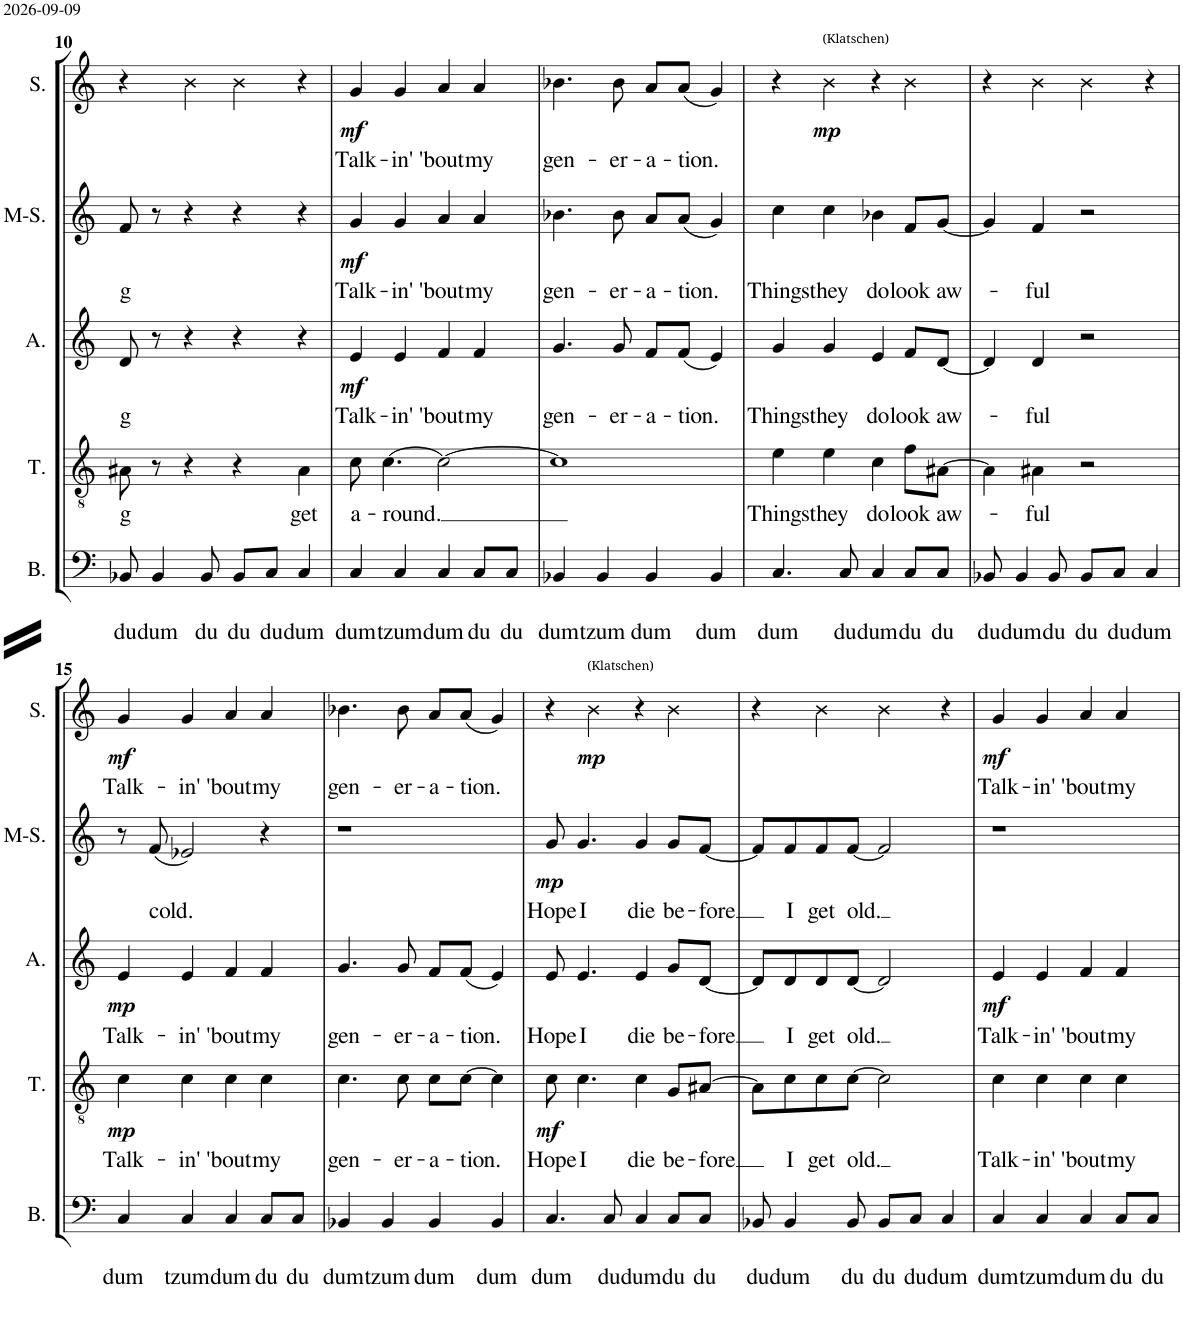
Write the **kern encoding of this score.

**kern	**text	**text	**kern	**text	**dynam	**kern	**text	**dynam	**kern	**text	**dynam	**kern	**text	**dynam
*part5	*part5	*part5	*part4	*part4	*part4	*part3	*part3	*part3	*part2	*part2	*part2	*part1	*part1	*part1
*staff5	*staff5	*staff5	*staff4	*staff4	*staff4	*staff3	*staff3	*staff3	*staff2	*staff2	*staff2	*staff1	*staff1	*staff1
*I"Bass	*	*	*I"Tenor	*	*	*I"Alto	*	*	*I"Mezzo-soprano	*	*	*I"Soprano	*	*
*I'B.	*	*	*I'T.	*	*	*I'A.	*	*	*I'M-S.	*	*	*I'S.	*	*
!!LO:PB:g=z
*clefF4	*	*	*clefGv2	*	*	*clefG2	*	*	*clefG2	*	*	*clefG2	*	*
*k[]	*	*	*k[]	*	*	*k[]	*	*	*k[]	*	*	*k[]	*	*
*M4/4	*	*	*M4/4	*	*	*M4/4	*	*	*M4/4	*	*	*M4/4	*	*
=10	=10	=10	=10	=10	=10	=10	=10	=10	=10	=10	=10	=10	=10	=10
!	!	!LO:LY:b	!	!LO:LY:b	!	!	!LO:LY:b	!	!	!LO:LY:b	!	!	!	!
8BB-X/	.	du	8A#X\	g	.	8d/	g	.	8f/	g	.	4r	.	.
!	!	!LO:LY:b	!	!	!	!	!	!	!	!	!	!	!	!
4BB-/	.	dum	8r	.	.	8r	.	.	8r	.	.	.	.	.
.	.	.	4r	.	.	4r	.	.	4r	.	.	4b\	.	.
!	!	!LO:LY:b	!	!	!	!	!	!	!	!	!	!	!	!
8BB-/	.	du	.	.	.	.	.	.	.	.	.	.	.	.
!	!	!LO:LY:b	!	!	!	!	!	!	!	!	!	!	!	!
8BB-/L	.	du	4r	.	.	4r	.	.	4r	.	.	4b\	.	.
!	!	!LO:LY:b	!	!	!	!	!	!	!	!	!	!	!	!
8C/J	.	du	.	.	.	.	.	.	.	.	.	.	.	.
!	!	!LO:LY:b	!	!LO:LY:b	!	!	!	!	!	!	!	!	!	!
4C/	.	dum	4A#\	get	.	4r	.	.	4r	.	.	4r	.	.
=11	=11	=11	=11	=11	=11	=11	=11	=11	=11	=11	=11	=11	=11	=11
!	!	!LO:LY:b	!	!LO:LY:b	!	!	!LO:LY:b	!LO:DY:b	!	!LO:LY:b	!LO:DY:b	!	!LO:LY:b	!LO:DY:b
4C/	.	dum	8c\	a-	.	4e/	Talk-	mf	4g/	Talk-	mf	4g/	Talk-	mf
!	!	!	!	!LO:LY:b	!	!	!	!	!	!	!	!	!	!
.	.	.	[4.c\	-round.	.	.	.	.	.	.	.	.	.	.
!	!	!LO:LY:b	!	!	!	!	!LO:LY:b	!	!	!LO:LY:b	!	!	!LO:LY:b	!
4C/	.	tzum	.	.	.	4e/	-in'	.	4g/	-in'	.	4g/	-in'	.
!	!	!LO:LY:b	!	!	!	!	!LO:LY:b	!	!	!LO:LY:b	!	!	!LO:LY:b	!
4C/	.	dum	2c\_	.	.	4f/	'bout	.	4a/	'bout	.	4a/	'bout	.
!	!	!LO:LY:b	!	!	!	!	!LO:LY:b	!	!	!LO:LY:b	!	!	!LO:LY:b	!
8C/L	.	du	.	.	.	4f/	my	.	4a/	my	.	4a/	my	.
!	!	!LO:LY:b	!	!	!	!	!	!	!	!	!	!	!	!
8C/J	.	du	.	.	.	.	.	.	.	.	.	.	.	.
=12	=12	=12	=12	=12	=12	=12	=12	=12	=12	=12	=12	=12	=12	=12
!	!	!LO:LY:b	!	!	!	!	!LO:LY:b	!	!	!LO:LY:b	!	!	!LO:LY:b	!
4BB-X/	.	dum	1c]	.	.	4.g/	gen-	.	4.b-X\	gen-	.	4.b-X\	gen-	.
!	!	!LO:LY:b	!	!	!	!	!	!	!	!	!	!	!	!
4BB-/	.	tzum	.	.	.	.	.	.	.	.	.	.	.	.
!	!	!	!	!	!	!	!LO:LY:b	!	!	!LO:LY:b	!	!	!LO:LY:b	!
.	.	.	.	.	.	8g/	-er-	.	8b-\	-er-	.	8b-\	-er-	.
!	!	!LO:LY:b	!	!	!	!	!LO:LY:b	!	!	!LO:LY:b	!	!	!LO:LY:b	!
4BB-/	.	dum	.	.	.	8f/L	-a-	.	8a/L	-a-	.	8a/L	-a-	.
!	!	!	!	!	!	!	!LO:LY:b	!	!	!LO:LY:b	!	!	!LO:LY:b	!
.	.	.	.	.	.	(8f/J	-tion.	.	(8a/J	-tion.	.	(8a/J	-tion.	.
!	!	!LO:LY:b	!	!	!	!	!	!	!	!	!	!	!	!
4BB-/	.	dum	.	.	.	4e/)	.	.	4g/)	.	.	4g/)	.	.
=13	=13	=13	=13	=13	=13	=13	=13	=13	=13	=13	=13	=13	=13	=13
!	!	!LO:LY:b	!	!LO:LY:b	!	!	!LO:LY:b	!	!	!LO:LY:b	!	!	!	!
4.C/	.	dum	4e\	Things	.	4g/	Things	.	4cc\	Things	.	4r	.	.
!	!	!	!	!	!	!	!	!	!	!	!	!LO:TX:a:t=(Klatschen)	!	!
!	!	!	!	!LO:LY:b	!	!	!LO:LY:b	!	!	!LO:LY:b	!	!	!	!LO:DY:b
.	.	.	4e\	they	.	4g/	they	.	4cc\	they	.	4b\	.	mp
!	!	!LO:LY:b	!	!	!	!	!	!	!	!	!	!	!	!
8C/	.	du	.	.	.	.	.	.	.	.	.	.	.	.
!	!	!LO:LY:b	!	!LO:LY:b	!	!	!LO:LY:b	!	!	!LO:LY:b	!	!	!	!
4C/	.	dum	4c\	do	.	4e/	do	.	4b-X\	do	.	4r	.	.
!	!	!LO:LY:b	!	!LO:LY:b	!	!	!LO:LY:b	!	!	!LO:LY:b	!	!	!	!
8C/L	.	du	8f\L	look	.	8f/L	look	.	8f/L	look	.	4b\	.	.
!	!	!LO:LY:b	!	!LO:LY:b	!	!	!LO:LY:b	!	!	!LO:LY:b	!	!	!	!
8C/J	.	du	[8A#X\J	aw-	.	[8d/J	aw-	.	[8g/J	aw-	.	.	.	.
=14	=14	=14	=14	=14	=14	=14	=14	=14	=14	=14	=14	=14	=14	=14
!	!	!LO:LY:b	!	!	!	!	!	!	!	!	!	!	!	!
8BB-X/	.	du	4A#\]	.	.	4d/]	.	.	4g/]	.	.	4r	.	.
!	!	!LO:LY:b	!	!	!	!	!	!	!	!	!	!	!	!
4BB-/	.	dum	.	.	.	.	.	.	.	.	.	.	.	.
!	!	!	!	!LO:LY:b	!	!	!LO:LY:b	!	!	!LO:LY:b	!	!	!	!
.	.	.	4A#X\	-ful	.	4d/	-ful	.	4f/	-ful	.	4b\	.	.
!	!	!LO:LY:b	!	!	!	!	!	!	!	!	!	!	!	!
8BB-/	.	du	.	.	.	.	.	.	.	.	.	.	.	.
!	!	!LO:LY:b	!	!	!	!	!	!	!	!	!	!	!	!
8BB-/L	.	du	2r	.	.	2r	.	.	2r	.	.	4b\	.	.
!	!	!LO:LY:b	!	!	!	!	!	!	!	!	!	!	!	!
8C/J	.	du	.	.	.	.	.	.	.	.	.	.	.	.
!	!	!LO:LY:b	!	!	!	!	!	!	!	!	!	!	!	!
4C/	.	dum	.	.	.	.	.	.	.	.	.	4r	.	.
!!LO:LB:g=z
=15	=15	=15	=15	=15	=15	=15	=15	=15	=15	=15	=15	=15	=15	=15
!	!	!LO:LY:b	!	!LO:LY:b	!LO:DY:b	!	!LO:LY:b	!LO:DY:b	!	!	!	!	!LO:LY:b	!LO:DY:b
4C/	.	dum	4c\	Talk-	mp	4e/	Talk-	mp	8r	.	.	4g/	Talk-	mf
!	!	!	!	!	!	!	!	!	!	!LO:LY:b	!	!	!	!
.	.	.	.	.	.	.	.	.	(8f/	cold.	.	.	.	.
!	!	!LO:LY:b	!	!LO:LY:b	!	!	!LO:LY:b	!	!	!	!	!	!LO:LY:b	!
4C/	.	tzum	4c\	-in'	.	4e/	-in'	.	2e-X/)	.	.	4g/	-in'	.
!	!	!LO:LY:b	!	!LO:LY:b	!	!	!LO:LY:b	!	!	!	!	!	!LO:LY:b	!
4C/	.	dum	4c\	'bout	.	4f/	'bout	.	.	.	.	4a/	'bout	.
!	!	!LO:LY:b	!	!LO:LY:b	!	!	!LO:LY:b	!	!	!	!	!	!LO:LY:b	!
8C/L	.	du	4c\	my	.	4f/	my	.	4r	.	.	4a/	my	.
!	!	!LO:LY:b	!	!	!	!	!	!	!	!	!	!	!	!
8C/J	.	du	.	.	.	.	.	.	.	.	.	.	.	.
=16	=16	=16	=16	=16	=16	=16	=16	=16	=16	=16	=16	=16	=16	=16
!	!	!LO:LY:b	!	!LO:LY:b	!	!	!LO:LY:b	!	!	!	!	!	!LO:LY:b	!
4BB-X/	.	dum	4.c\	gen-	.	4.g/	gen-	.	1r	.	.	4.b-X\	gen-	.
!	!	!LO:LY:b	!	!	!	!	!	!	!	!	!	!	!	!
4BB-/	.	tzum	.	.	.	.	.	.	.	.	.	.	.	.
!	!	!	!	!LO:LY:b	!	!	!LO:LY:b	!	!	!	!	!	!LO:LY:b	!
.	.	.	8c\	-er-	.	8g/	-er-	.	.	.	.	8b-\	-er-	.
!	!	!LO:LY:b	!	!LO:LY:b	!	!	!LO:LY:b	!	!	!	!	!	!LO:LY:b	!
4BB-/	.	dum	8c\L	-a-	.	8f/L	-a-	.	.	.	.	8a/L	-a-	.
!	!	!	!	!LO:LY:b	!	!	!LO:LY:b	!	!	!	!	!	!LO:LY:b	!
.	.	.	[8c\J	-tion.	.	(8f/J	-tion.	.	.	.	.	(8a/J	-tion.	.
!	!	!LO:LY:b	!	!	!	!	!	!	!	!	!	!	!	!
4BB-/	.	dum	4c\]	.	.	4e/)	.	.	.	.	.	4g/)	.	.
=17	=17	=17	=17	=17	=17	=17	=17	=17	=17	=17	=17	=17	=17	=17
!	!	!LO:LY:b	!	!LO:LY:b	!LO:DY:b	!	!LO:LY:b	!	!	!LO:LY:b	!LO:DY:b	!	!	!
4.C/	.	dum	8c\	Hope	mf	8e/	Hope	.	8g/	Hope	mp	4r	.	.
!	!	!	!	!LO:LY:b	!	!	!LO:LY:b	!	!	!LO:LY:b	!	!	!	!
.	.	.	4.c\	I	.	4.e/	I	.	4.g/	I	.	.	.	.
!	!	!	!	!	!	!	!	!	!	!	!	!LO:TX:a:t=(Klatschen)	!	!
!	!	!	!	!	!	!	!	!	!	!	!	!	!	!LO:DY:b
.	.	.	.	.	.	.	.	.	.	.	.	4b\	.	mp
!	!	!LO:LY:b	!	!	!	!	!	!	!	!	!	!	!	!
8C/	.	du	.	.	.	.	.	.	.	.	.	.	.	.
!	!	!LO:LY:b	!	!LO:LY:b	!	!	!LO:LY:b	!	!	!LO:LY:b	!	!	!	!
4C/	.	dum	4c\	die	.	4e/	die	.	4g/	die	.	4r	.	.
!	!	!LO:LY:b	!	!LO:LY:b	!	!	!LO:LY:b	!	!	!LO:LY:b	!	!	!	!
8C/L	.	du	8G/L	be-	.	8g/L	be-	.	8g/L	be-	.	4b\	.	.
!	!	!LO:LY:b	!	!LO:LY:b	!	!	!LO:LY:b	!	!	!LO:LY:b	!	!	!	!
8C/J	.	du	[8A#X/J	-fore	.	[8d/J	-fore	.	[8f/J	-fore	.	.	.	.
=18	=18	=18	=18	=18	=18	=18	=18	=18	=18	=18	=18	=18	=18	=18
!	!	!LO:LY:b	!	!	!	!	!	!	!	!	!	!	!	!
8BB-X/	.	du	8A#\L]	.	.	8d/L]	.	.	8f/L]	.	.	4r	.	.
!	!	!LO:LY:b	!	!LO:LY:b	!	!	!LO:LY:b	!	!	!LO:LY:b	!	!	!	!
4BB-/	.	dum	8c\	I	.	8d/	I	.	8f/	I	.	.	.	.
!	!	!	!	!LO:LY:b	!	!	!LO:LY:b	!	!	!LO:LY:b	!	!	!	!
.	.	.	8c\	get	.	8d/	get	.	8f/	get	.	4b\	.	.
!	!	!LO:LY:b	!	!LO:LY:b	!	!	!LO:LY:b	!	!	!LO:LY:b	!	!	!	!
8BB-/	.	du	[8c\J	old.	.	[8d/J	old.	.	[8f/J	old.	.	.	.	.
!	!	!LO:LY:b	!	!	!	!	!	!	!	!	!	!	!	!
8BB-/L	.	du	2c\]	.	.	2d/]	.	.	2f/]	.	.	4b\	.	.
!	!	!LO:LY:b	!	!	!	!	!	!	!	!	!	!	!	!
8C/J	.	du	.	.	.	.	.	.	.	.	.	.	.	.
!	!	!LO:LY:b	!	!	!	!	!	!	!	!	!	!	!	!
4C/	.	dum	.	.	.	.	.	.	.	.	.	4r	.	.
=19	=19	=19	=19	=19	=19	=19	=19	=19	=19	=19	=19	=19	=19	=19
!	!	!LO:LY:b	!	!LO:LY:b	!	!	!LO:LY:b	!LO:DY:b	!	!	!	!	!LO:LY:b	!LO:DY:b
4C/	.	dum	4c\	Talk-	.	4e/	Talk-	mf	1r	.	.	4g/	Talk-	mf
!	!	!LO:LY:b	!	!LO:LY:b	!	!	!LO:LY:b	!	!	!	!	!	!LO:LY:b	!
4C/	.	tzum	4c\	-in'	.	4e/	-in'	.	.	.	.	4g/	-in'	.
!	!	!LO:LY:b	!	!LO:LY:b	!	!	!LO:LY:b	!	!	!	!	!	!LO:LY:b	!
4C/	.	dum	4c\	'bout	.	4f/	'bout	.	.	.	.	4a/	'bout	.
!	!	!LO:LY:b	!	!LO:LY:b	!	!	!LO:LY:b	!	!	!	!	!	!LO:LY:b	!
8C/L	.	du	4c\	my	.	4f/	my	.	.	.	.	4a/	my	.
!	!	!LO:LY:b	!	!	!	!	!	!	!	!	!	!	!	!
8C/J	.	du	.	.	.	.	.	.	.	.	.	.	.	.
=	=	=	=	=	=	=	=	=	=	=	=	=	=	=
*-	*-	*-	*-	*-	*-	*-	*-	*-	*-	*-	*-	*-	*-	*-
